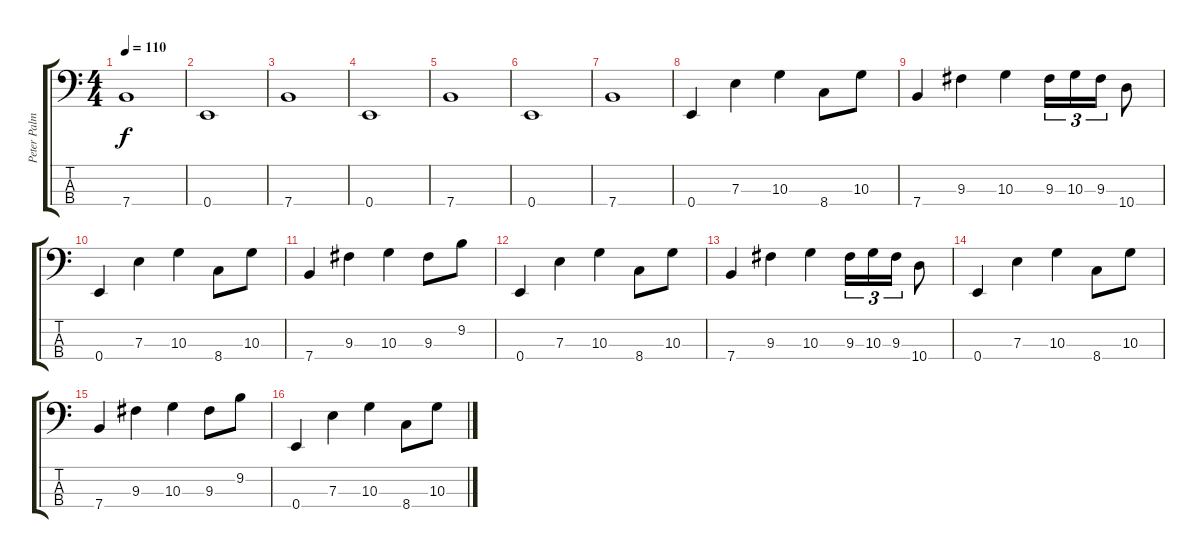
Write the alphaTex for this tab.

\track ("Peter Palmdahl" "Peter Palm") {instrument electricbassfinger}
\staff {score tabs}
\tuning (G2 D2 A1 E1) {hide}
\ts (4 4)
\tempo 110
\clef f4
\ks c
7.4.1{dy f} |
0.4.1 |
7.4.1 |
0.4.1 |
7.4.1 |
0.4.1 |
7.4.1 |
0.4.4 7.3.4 10.3.4 8.4.8 10.3.8 |
7.4.4 9.3.4 10.3.4 9.3.16{tu (3 2)} 10.3.16{tu (3 2)} 9.3.16{tu (3 2)} 10.4.8 |
0.4.4 7.3.4 10.3.4 8.4.8 10.3.8 |
7.4.4 9.3.4 10.3.4 9.3.8 9.2.8 |
0.4.4 7.3.4 10.3.4 8.4.8 10.3.8 |
7.4.4 9.3.4 10.3.4 9.3.16{tu (3 2)} 10.3.16{tu (3 2)} 9.3.16{tu (3 2)} 10.4.8 |
0.4.4 7.3.4 10.3.4 8.4.8 10.3.8 |
7.4.4 9.3.4 10.3.4 9.3.8 9.2.8 |
0.4.4 7.3.4 10.3.4 8.4.8 10.3.8
